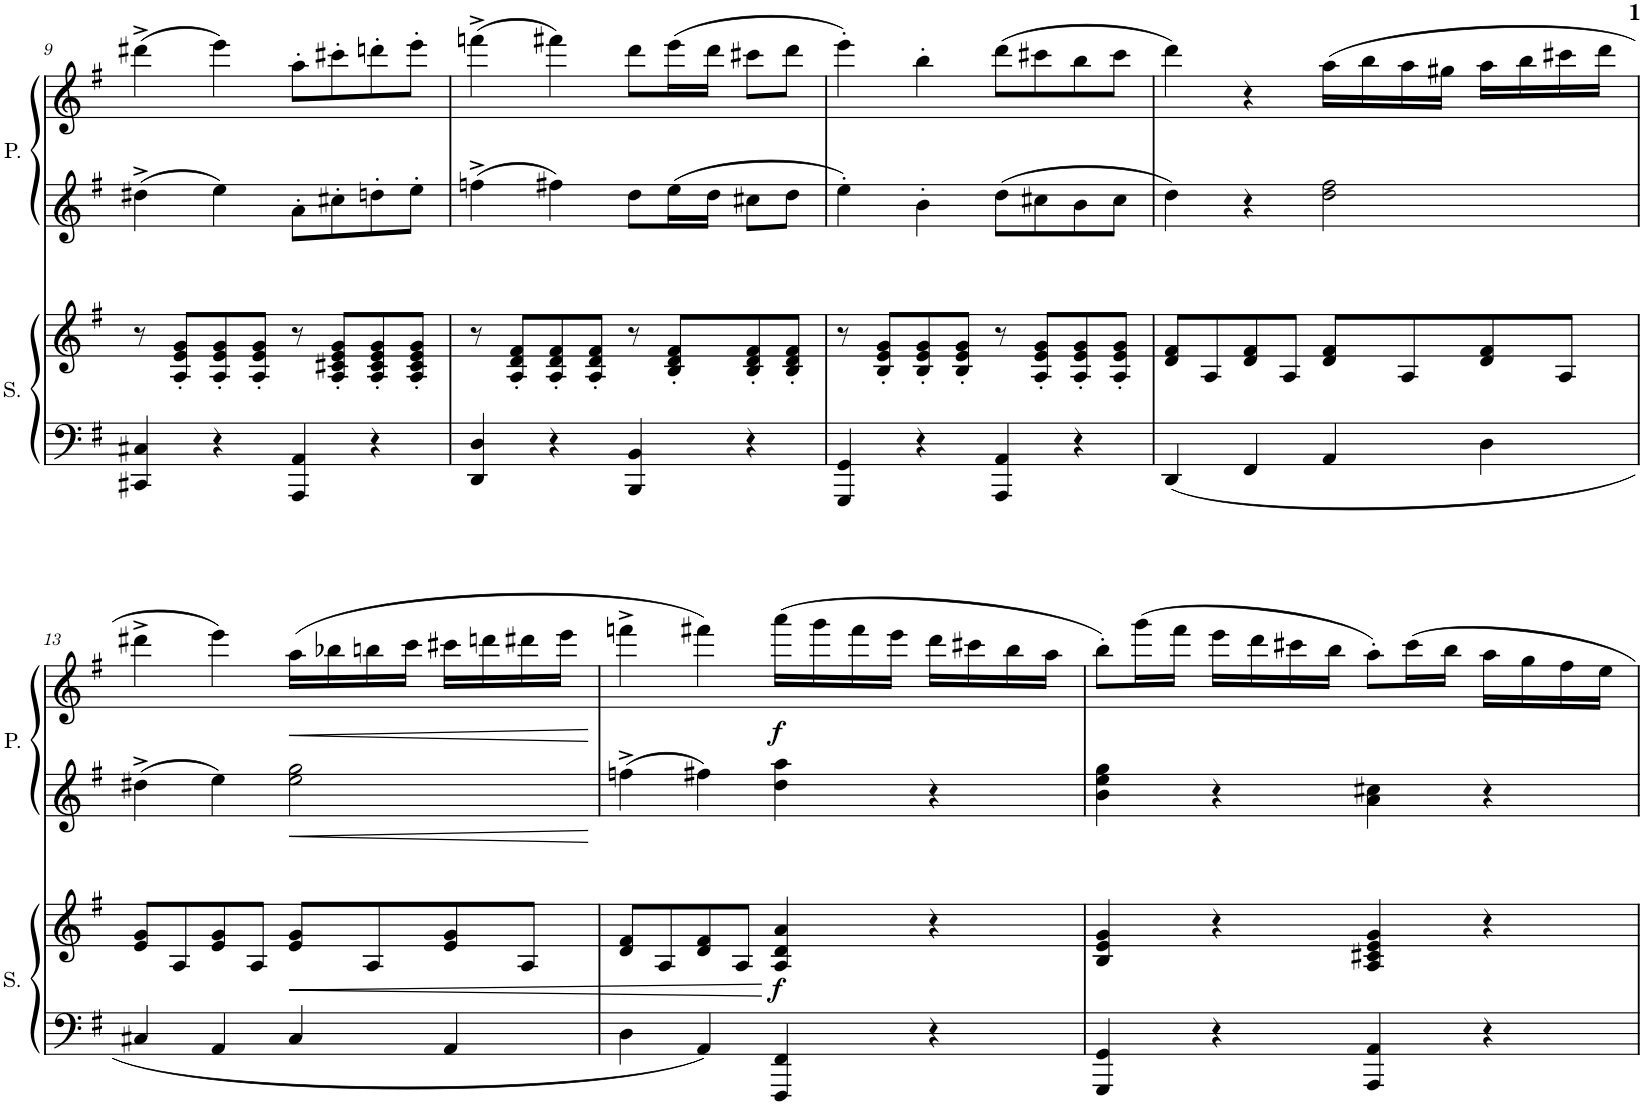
**kern	**kern	**dynam	**kern	**kern	**dynam
*part2	*part2	*part2	*part1	*part1	*part1
*staff4	*staff3	*staff3/4	*staff2	*staff1	*staff1/2
*I"Secondo	*	*	*I"Primo	*	*
*I'S.	*	*	*I'P.	*	*
!!LO:PB:g=z
*clefF4	*clefG2	*	*clefG2	*clefG2	*
*k[f#]	*k[f#]	*	*k[f#]	*k[f#]	*
*M4/4	*M4/4	*	*M4/4	*M4/4	*
*met(c)	*met(c)	*	*met(c)	*met(c)	*
=9	=9	=9	=9	=9	=9
4CC#X/ 4C#X/	8r	.	4dd#X^\	(4ddd#X^\	.
.	8A/' 8e/' 8g/'L	.	.	.	.
4r	8A/' 8e/' 8g/'	.	4ee\	4eee\)	.
.	8A/' 8e/' 8g/'J	.	.	.	.
4AAA/ 4AA/	8r	.	8a'\L	8aa'\L	.
.	8A/' 8c#X/' 8e/' 8g/'L	.	8cc#X'\	8ccc#X'\	.
4r	8A/' 8c#/' 8e/' 8g/'	.	8ddn'\	8dddn'\	.
.	8A/' 8c#/' 8e/' 8g/'J	.	8ee'\J	8eee'\J	.
=10	=10	=10	=10	=10	=10
4DD/ 4D/	8r	.	4ffn^\	(4fffn^\	.
.	8A/' 8d/' 8f#/'L	.	.	.	.
4r	8A/' 8d/' 8f#/'	.	4ff#X\	4fff#X\)	.
.	8A/' 8d/' 8f#/'J	.	.	.	.
4BBB/ 4BB/	8r	.	8dd\L	8ddd\L	.
.	8B/' 8d/' 8f#/'L	.	16ee\L	(16eee\L	.
.	.	.	16dd\JJ	16ddd\JJ	.
4r	8B/' 8d/' 8f#/'	.	8cc#X\L	8ccc#X\L	.
.	8B/' 8d/' 8f#/'J	.	8dd\J	8ddd\J	.
=11	=11	=11	=11	=11	=11
4GGG/ 4GG/	8r	.	4ee'\	4eee'\)	.
.	8B/' 8e/' 8g/'L	.	.	.	.
4r	8B/' 8e/' 8g/'	.	4b'\	4bb'\	.
.	8B/' 8e/' 8g/'J	.	.	.	.
4AAA/ 4AA/	8r	.	8dd\L	(8ddd\L	.
.	8A/' 8e/' 8g/'L	.	8cc#X\	8ccc#X\	.
4r	8A/' 8e/' 8g/'	.	8b\	8bb\	.
.	8A/' 8e/' 8g/'J	.	8cc#\J	8ccc#\J	.
=12	=12	=12	=12	=12	=12
4DD/	8d/ 8f#/L	.	4dd\	4ddd\)	.
.	8A/	.	.	.	.
4FF#/	8d/ 8f#/	.	4r	4r	.
.	8A/J	.	.	.	.
4AA/	8d/ 8f#/L	.	2dd\ 2ff#\	(16aa\LL	.
.	.	.	.	16bb\	.
.	8A/	.	.	16aa\	.
.	.	.	.	16gg#X\JJ	.
4D\	8d/ 8f#/	.	.	16aa\LL	.
.	.	.	.	16bb\	.
.	8A/J	.	.	16ccc#X\	.
.	.	.	.	16ddd\JJ	.
!!LO:LB:g=z
=13	=13	=13	=13	=13	=13
4C#X/	8e/ 8g/L	.	4dd#X^\	4ddd#X^\	.
.	8A/	.	.	.	.
4AA/	8e/ 8g/	.	4ee\	4eee\)	.
.	8A/J	.	.	.	.
!	!	!LO:HP:b	!	!	!LO:HP:b
4C#/	8e/ 8g/L	<	2ee\ 2gg\	(16aa\LL	<
.	.	.	.	16bb-X\	.
.	8A/	.	.	16bbn\	.
.	.	.	.	16ccc\JJ	.
4AA/	8e/ 8g/	.	.	16ccc#X\LL	.
.	.	.	.	16dddn\	.
.	8A/J	.	.	16ddd#X\	.
.	.	.	.	16eee\JJ	.
.	.	.	.	.	[
=14	=14	=14	=14	=14	=14
4D\	8d/ 8f#/L	.	4ffn^\	4fffn^\	.
.	8A/	.	.	.	.
4AA/	8d/ 8f#/	.	4ff#X\	4fff#X\)	.
.	8A/J	.	.	.	.
!	!	!LO:DY:n=1:b	!	!	!LO:DY:b
4FFF#/ 4FF#/	4A/ 4d/ 4a/	[ f	4dd\ 4aa\	(16aaa\LL	f
.	.	.	.	16ggg\	.
.	.	.	.	16fff#\	.
.	.	.	.	16eee\JJ	.
4r	4r	.	4r	16ddd\LL	.
.	.	.	.	16ccc#X\	.
.	.	.	.	16bb\	.
.	.	.	.	16aa\JJ	.
=15	=15	=15	=15	=15	=15
4GGG/ 4GG/	4B/ 4e/ 4g/	.	4b\ 4ee\ 4gg\	8bb'\L)	.
.	.	.	.	(16ggg\L	.
.	.	.	.	16fff#\JJ	.
4r	4r	.	4r	16eee\LL	.
.	.	.	.	16ddd\	.
.	.	.	.	16ccc#X\	.
.	.	.	.	16bb\JJ	.
4AAA/ 4AA/	4A/ 4c#X/ 4e/ 4g/	.	4a\ 4cc#X\	8aa'\L)	.
.	.	.	.	16ccc#\L	.
.	.	.	.	16bb\JJ	.
4r	4r	.	4r	16aa\LL	.
.	.	.	.	16gg\	.
.	.	.	.	16ff#\	.
.	.	.	.	16ee\JJ	.
=	=	=	=	=	=
*-	*-	*-	*-	*-	*-
